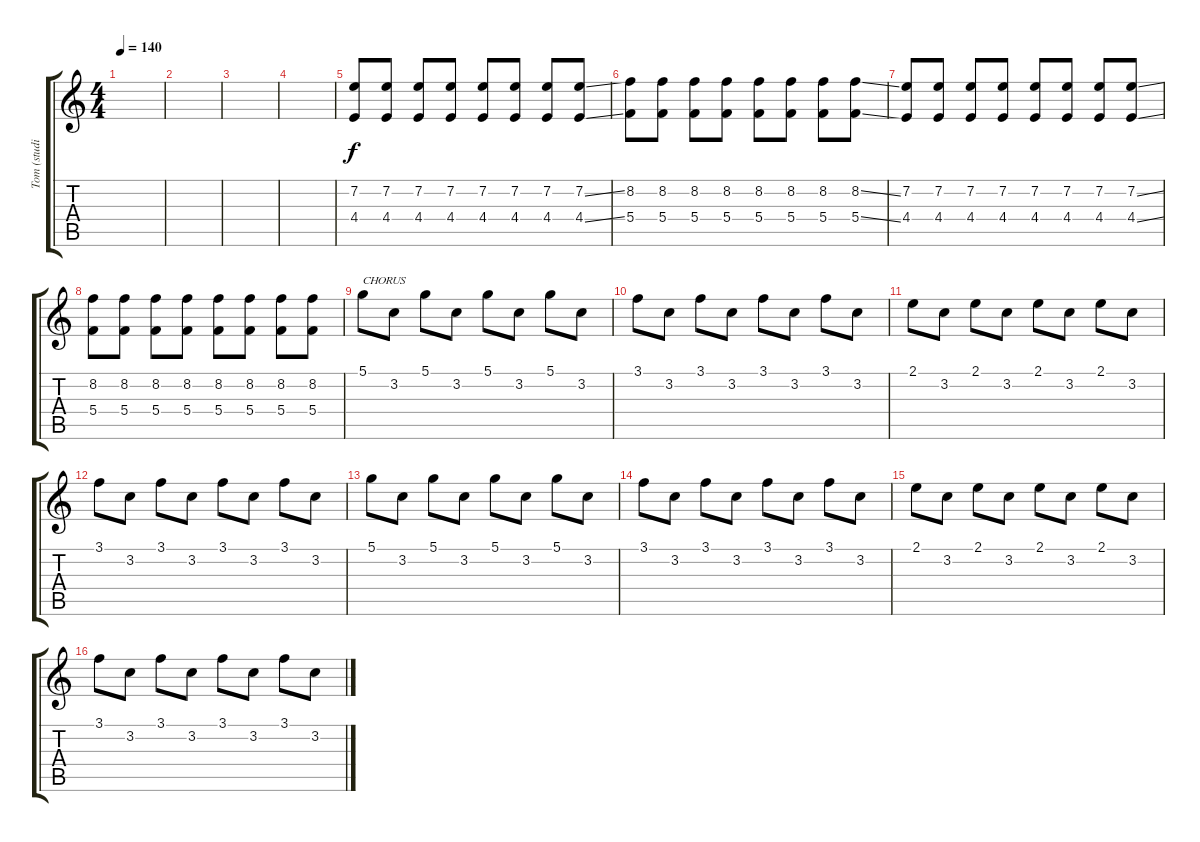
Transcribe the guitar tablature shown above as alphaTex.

\track ("Tom (studio guitar)" "Tom (studi") {instrument electricguitarjazz}
\staff {score tabs}
\tuning (D4 A3 F3 C3 G2 D2) {hide}
\ts (4 4)
\tempo 140
\clef g2
\ks c
|
|
|
|
(7.2 4.4).8{volume 12 instrument acousticguitarnylon} (7.2 4.4).8 (7.2 4.4).8 (7.2 4.4).8 (7.2 4.4).8 (7.2 4.4).8 (7.2 4.4).8 (7.2{ss} 4.4{ss}).8 |
(8.2 5.4).8 (8.2 5.4).8 (8.2 5.4).8 (8.2 5.4).8 (8.2 5.4).8 (8.2 5.4).8 (8.2 5.4).8 (8.2{ss} 5.4{ss}).8 |
(7.2 4.4).8 (7.2 4.4).8 (7.2 4.4).8 (7.2 4.4).8 (7.2 4.4).8 (7.2 4.4).8 (7.2 4.4).8 (7.2{ss} 4.4{ss}).8 |
(8.2 5.4).8 (8.2 5.4).8 (8.2 5.4).8 (8.2 5.4).8 (8.2 5.4).8 (8.2 5.4).8 (8.2 5.4).8 (8.2 5.4).8 |
5.1.8{txt "CHORUS"} 3.2.8 5.1.8 3.2.8 5.1.8 3.2.8 5.1.8 3.2.8 |
3.1.8 3.2.8 3.1.8 3.2.8 3.1.8 3.2.8 3.1.8 3.2.8 |
2.1.8 3.2.8 2.1.8 3.2.8 2.1.8 3.2.8 2.1.8 3.2.8 |
3.1.8 3.2.8 3.1.8 3.2.8 3.1.8 3.2.8 3.1.8 3.2.8 |
5.1.8 3.2.8 5.1.8 3.2.8 5.1.8 3.2.8 5.1.8 3.2.8 |
3.1.8 3.2.8 3.1.8 3.2.8 3.1.8 3.2.8 3.1.8 3.2.8 |
2.1.8 3.2.8 2.1.8 3.2.8 2.1.8 3.2.8 2.1.8 3.2.8 |
3.1.8 3.2.8 3.1.8 3.2.8 3.1.8 3.2.8 3.1.8 3.2.8
